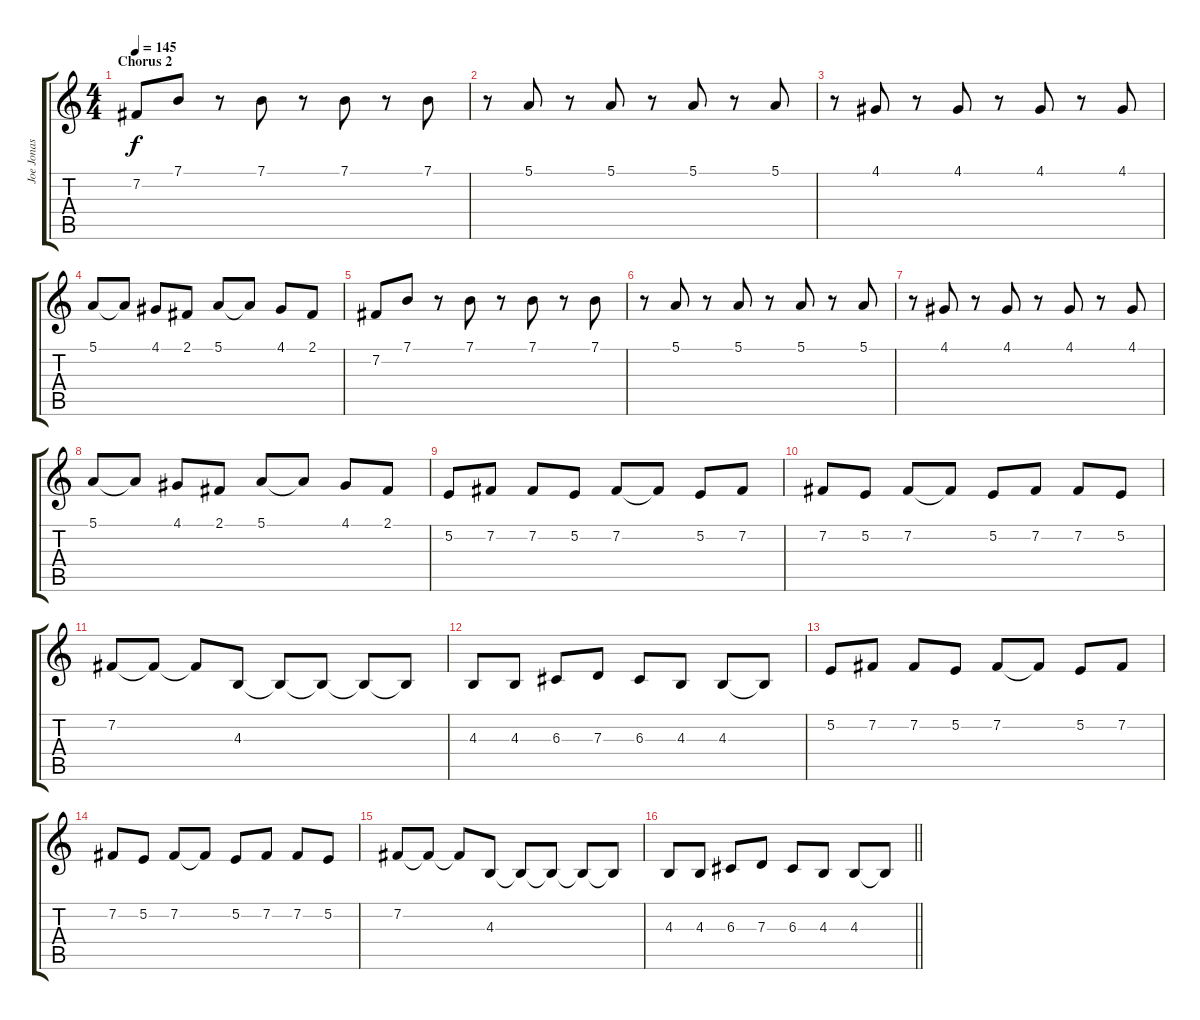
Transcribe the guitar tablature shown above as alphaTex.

\track ("Joe Jonas" "Joe Jonas") {instrument acousticgrandpiano}
\staff {score tabs}
\tuning (E4 B3 G3 D3 A2 E2) {hide}
\ts (4 4)
\section ("" "Chorus 2")
\tempo 145
\clef g2
\ks c
7.2.8{dy f} 7.1.8 r.8 7.1.8 r.8 7.1.8 r.8 7.1.8 |
r.8 5.1.8 r.8 5.1.8 r.8 5.1.8 r.8 5.1.8 |
r.8 4.1.8 r.8 4.1.8 r.8 4.1.8 r.8 4.1.8 |
5.1.8 5.1{t}.8 4.1.8 2.1.8 5.1.8 5.1{t}.8 4.1.8 2.1.8 |
7.2.8 7.1.8 r.8 7.1.8 r.8 7.1.8 r.8 7.1.8 |
r.8 5.1.8 r.8 5.1.8 r.8 5.1.8 r.8 5.1.8 |
r.8 4.1.8 r.8 4.1.8 r.8 4.1.8 r.8 4.1.8 |
5.1.8 5.1{t}.8 4.1.8 2.1.8 5.1.8 5.1{t}.8 4.1.8 2.1.8 |
5.2.8 7.2.8 7.2.8 5.2.8 7.2.8 7.2{t}.8 5.2.8 7.2.8 |
7.2.8 5.2.8 7.2.8 7.2{t}.8 5.2.8 7.2.8 7.2.8 5.2.8 |
7.2.8 7.2{t}.8 7.2{t}.8 4.3.8 4.3{t}.8 4.3{t}.8 4.3{t}.8 4.3{t}.8 |
4.3.8 4.3.8 6.3.8 7.3.8 6.3.8 4.3.8 4.3.8 4.3{t}.8 |
5.2.8 7.2.8 7.2.8 5.2.8 7.2.8 7.2{t}.8 5.2.8 7.2.8 |
7.2.8 5.2.8 7.2.8 7.2{t}.8 5.2.8 7.2.8 7.2.8 5.2.8 |
7.2.8 7.2{t}.8 7.2{t}.8 4.3.8 4.3{t}.8 4.3{t}.8 4.3{t}.8 4.3{t}.8 |
\barLineRight lightlight
4.3.8 4.3.8 6.3.8 7.3.8 6.3.8 4.3.8 4.3.8 4.3{t}.8
